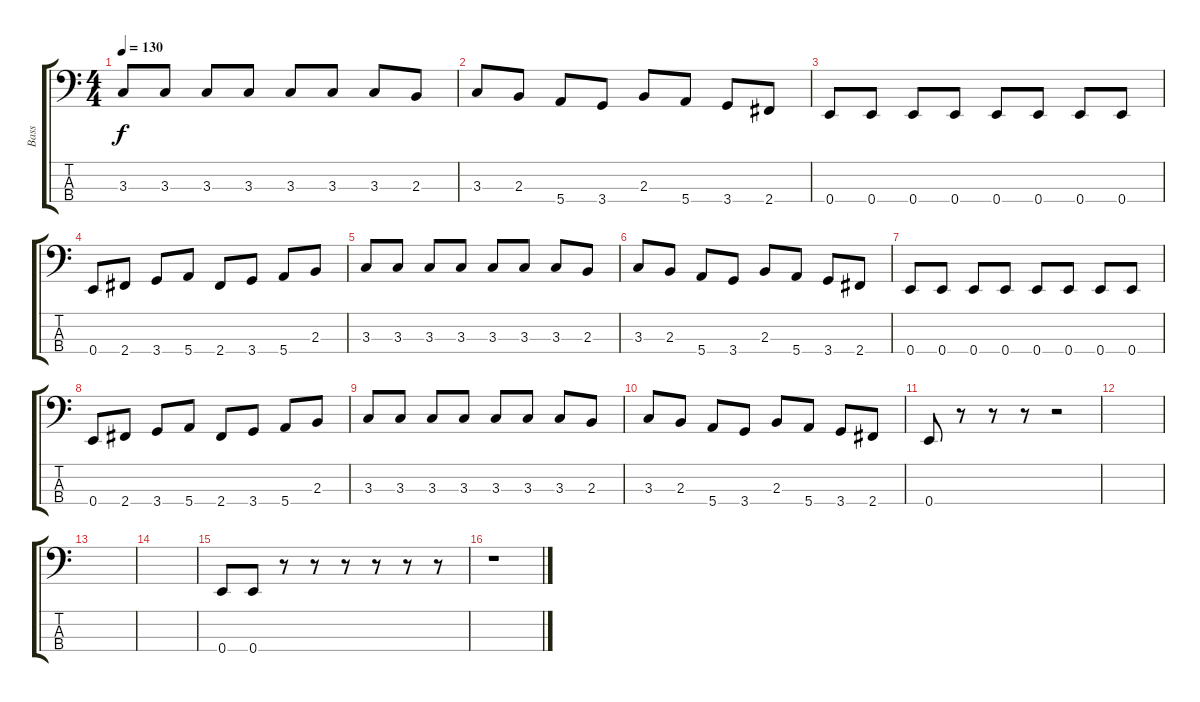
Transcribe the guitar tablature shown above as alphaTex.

\track ("Bass" "Bass") {instrument electricbasspick}
\staff {score tabs}
\tuning (G2 D2 A1 E1) {hide}
\ts (4 4)
\tempo 130
\clef f4
\ks c
3.3.8{dy f} 3.3.8 3.3.8 3.3.8 3.3.8 3.3.8 3.3.8 2.3.8 |
3.3.8 2.3.8 5.4.8 3.4.8 2.3.8 5.4.8 3.4.8 2.4.8 |
0.4.8 0.4.8 0.4.8 0.4.8 0.4.8 0.4.8 0.4.8 0.4.8 |
0.4.8 2.4.8 3.4.8 5.4.8 2.4.8 3.4.8 5.4.8 2.3.8 |
3.3.8 3.3.8 3.3.8 3.3.8 3.3.8 3.3.8 3.3.8 2.3.8 |
3.3.8 2.3.8 5.4.8 3.4.8 2.3.8 5.4.8 3.4.8 2.4.8 |
0.4.8 0.4.8 0.4.8 0.4.8 0.4.8 0.4.8 0.4.8 0.4.8 |
0.4.8 2.4.8 3.4.8 5.4.8 2.4.8 3.4.8 5.4.8 2.3.8 |
3.3.8 3.3.8 3.3.8 3.3.8 3.3.8 3.3.8 3.3.8 2.3.8 |
3.3.8 2.3.8 5.4.8 3.4.8 2.3.8 5.4.8 3.4.8 2.4.8 |
0.4.8 r.8 r.8 r.8 r.2 |
|
|
|
0.4.8 0.4.8 r.8 r.8 r.8 r.8 r.8 r.8 |
r.1
